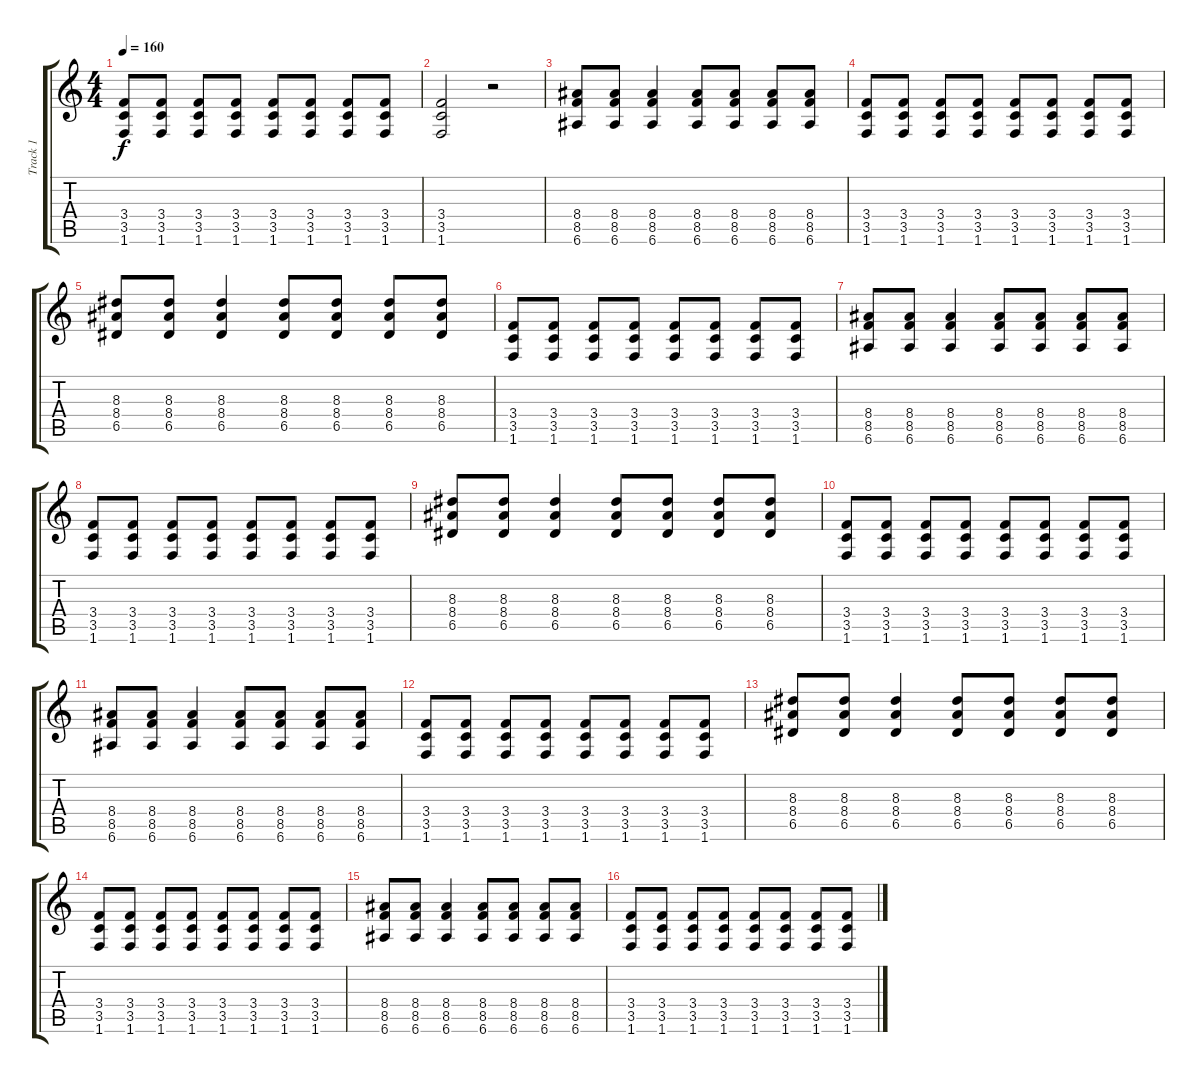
\track ("Track 1" "Track 1") {instrument overdrivenguitar}
\staff {score tabs}
\tuning (E4 B3 G3 D3 A2 E2) {hide}
\ts (4 4)
\tempo 160
\clef g2
\ks c
(3.4 3.5 1.6).8{dy f} (3.4 3.5 1.6).8 (3.4 3.5 1.6).8 (3.4 3.5 1.6).8 (3.4 3.5 1.6).8 (3.4 3.5 1.6).8 (3.4 3.5 1.6).8{txt ""} (3.4 3.5 1.6).8 |
(3.4 3.5 1.6).2 r.2 |
(8.4 8.5 6.6).8 (8.4 8.5 6.6).8 (8.4 8.5 6.6).4 (8.4 8.5 6.6).8 (8.4 8.5 6.6).8 (8.4 8.5 6.6).8 (8.4 8.5 6.6).8 |
(3.4 3.5 1.6).8 (3.4 3.5 1.6).8 (3.4 3.5 1.6).8 (3.4 3.5 1.6).8 (3.4 3.5 1.6).8{txt ""} (3.4 3.5 1.6).8 (3.4 3.5 1.6).8 (3.4 3.5 1.6).8 |
(8.3 8.4 6.5).8 (8.3 8.4 6.5).8 (8.3 8.4 6.5).4 (8.3 8.4 6.5).8 (8.3 8.4 6.5).8 (8.3 8.4 6.5).8 (8.3 8.4 6.5).8 |
(3.4 3.5 1.6).8 (3.4 3.5 1.6).8 (3.4 3.5 1.6).8 (3.4 3.5 1.6).8 (3.4 3.5 1.6).8 (3.4 3.5 1.6).8 (3.4 3.5 1.6).8 (3.4 3.5 1.6).8 |
(8.4 8.5 6.6).8 (8.4 8.5 6.6).8 (8.4 8.5 6.6).4 (8.4 8.5 6.6).8 (8.4 8.5 6.6).8 (8.4 8.5 6.6).8 (8.4 8.5 6.6).8 |
(3.4 3.5 1.6).8 (3.4 3.5 1.6).8 (3.4 3.5 1.6).8 (3.4 3.5 1.6).8 (3.4 3.5 1.6).8 (3.4 3.5 1.6).8 (3.4 3.5 1.6).8 (3.4 3.5 1.6).8 |
(8.3 8.4 6.5).8 (8.3 8.4 6.5).8 (8.3 8.4 6.5).4 (8.3 8.4 6.5).8 (8.3 8.4 6.5).8 (8.3 8.4 6.5).8 (8.3 8.4 6.5).8 |
(3.4 3.5 1.6).8 (3.4 3.5 1.6).8 (3.4 3.5 1.6).8 (3.4 3.5 1.6).8 (3.4 3.5 1.6).8 (3.4 3.5 1.6).8 (3.4 3.5 1.6).8 (3.4 3.5 1.6).8 |
(8.4 8.5 6.6).8 (8.4 8.5 6.6).8 (8.4 8.5 6.6).4 (8.4 8.5 6.6).8 (8.4 8.5 6.6).8 (8.4 8.5 6.6).8 (8.4 8.5 6.6).8 |
(3.4 3.5 1.6).8 (3.4 3.5 1.6).8 (3.4 3.5 1.6).8 (3.4 3.5 1.6).8 (3.4 3.5 1.6).8 (3.4 3.5 1.6).8 (3.4 3.5 1.6).8 (3.4 3.5 1.6).8 |
(8.3 8.4 6.5).8 (8.3 8.4 6.5).8 (8.3 8.4 6.5).4 (8.3 8.4 6.5).8 (8.3 8.4 6.5).8 (8.3 8.4 6.5).8 (8.3 8.4 6.5).8 |
(3.4 3.5 1.6).8 (3.4 3.5 1.6).8 (3.4 3.5 1.6).8 (3.4 3.5 1.6).8 (3.4 3.5 1.6).8 (3.4 3.5 1.6).8 (3.4 3.5 1.6).8 (3.4 3.5 1.6).8 |
(8.4 8.5 6.6).8 (8.4 8.5 6.6).8 (8.4 8.5 6.6).4 (8.4 8.5 6.6).8 (8.4 8.5 6.6).8 (8.4 8.5 6.6).8 (8.4 8.5 6.6).8 |
(3.4 3.5 1.6).8 (3.4 3.5 1.6).8 (3.4 3.5 1.6).8 (3.4 3.5 1.6).8 (3.4 3.5 1.6).8 (3.4 3.5 1.6).8 (3.4 3.5 1.6).8 (3.4 3.5 1.6).8
